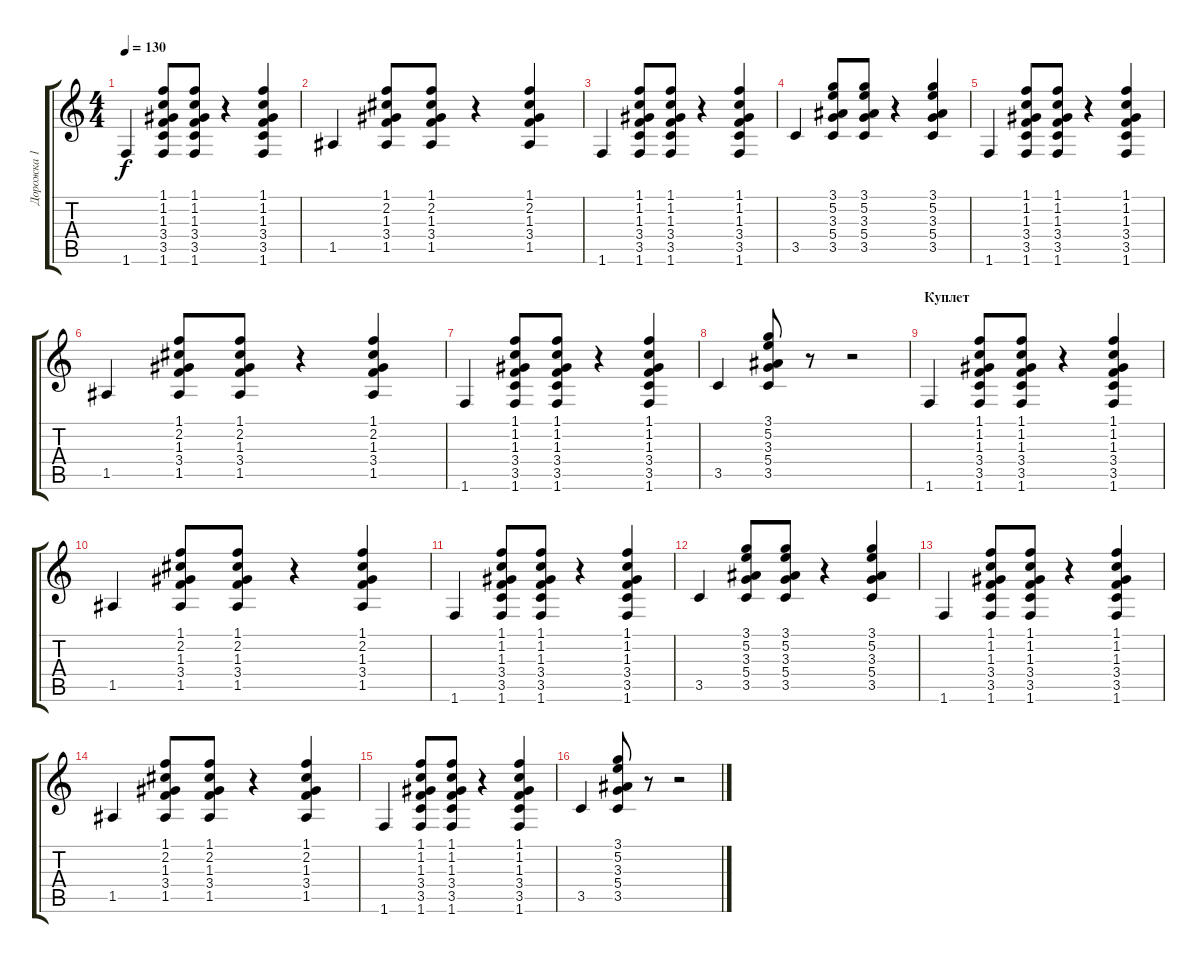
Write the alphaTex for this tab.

\track ("Дорожка 1" "Дорожка 1") {instrument acousticguitarnylon}
\staff {score tabs}
\tuning (E4 B3 G3 D3 A2 E2) {hide}
\ts (4 4)
\tempo 130
\clef g2
\ks c
1.6.4{dy f instrument acousticguitarnylon} (1.1 1.2 1.3 3.4 3.5 1.6).8 (1.1 1.2 1.3 3.4 3.5 1.6).8 r.4 (1.1 1.2 1.3 3.4 3.5 1.6).4 |
1.5.4 (1.1 2.2 1.3 3.4 1.5).8 (1.1 2.2 1.3 3.4 1.5).8 r.4 (1.1 2.2 1.3 3.4 1.5).4 |
1.6.4 (1.1 1.2 1.3 3.4 3.5 1.6).8 (1.1 1.2 1.3 3.4 3.5 1.6).8 r.4 (1.1 1.2 1.3 3.4 3.5 1.6).4 |
3.5.4 (3.1 5.2 3.3 5.4 3.5).8 (3.1 5.2 3.3 5.4 3.5).8 r.4 (3.1 5.2 3.3 5.4 3.5).4 |
1.6.4 (1.1 1.2 1.3 3.4 3.5 1.6).8 (1.1 1.2 1.3 3.4 3.5 1.6).8 r.4 (1.1 1.2 1.3 3.4 3.5 1.6).4 |
1.5.4 (1.1 2.2 1.3 3.4 1.5).8 (1.1 2.2 1.3 3.4 1.5).8 r.4 (1.1 2.2 1.3 3.4 1.5).4 |
1.6.4 (1.1 1.2 1.3 3.4 3.5 1.6).8 (1.1 1.2 1.3 3.4 3.5 1.6).8 r.4 (1.1 1.2 1.3 3.4 3.5 1.6).4 |
3.5.4 (3.1 5.2 3.3 5.4 3.5).8 r.8 r.2 |
\section ("" "Куплет")
1.6.4 (1.1 1.2 1.3 3.4 3.5 1.6).8 (1.1 1.2 1.3 3.4 3.5 1.6).8 r.4 (1.1 1.2 1.3 3.4 3.5 1.6).4 |
1.5.4 (1.1 2.2 1.3 3.4 1.5).8 (1.1 2.2 1.3 3.4 1.5).8 r.4 (1.1 2.2 1.3 3.4 1.5).4 |
1.6.4 (1.1 1.2 1.3 3.4 3.5 1.6).8 (1.1 1.2 1.3 3.4 3.5 1.6).8 r.4 (1.1 1.2 1.3 3.4 3.5 1.6).4 |
3.5.4 (3.1 5.2 3.3 5.4 3.5).8 (3.1 5.2 3.3 5.4 3.5).8 r.4 (3.1 5.2 3.3 5.4 3.5).4 |
1.6.4 (1.1 1.2 1.3 3.4 3.5 1.6).8 (1.1 1.2 1.3 3.4 3.5 1.6).8 r.4 (1.1 1.2 1.3 3.4 3.5 1.6).4 |
1.5.4 (1.1 2.2 1.3 3.4 1.5).8 (1.1 2.2 1.3 3.4 1.5).8 r.4 (1.1 2.2 1.3 3.4 1.5).4 |
1.6.4 (1.1 1.2 1.3 3.4 3.5 1.6).8 (1.1 1.2 1.3 3.4 3.5 1.6).8 r.4 (1.1 1.2 1.3 3.4 3.5 1.6).4 |
3.5.4 (3.1 5.2 3.3 5.4 3.5).8 r.8 r.2
